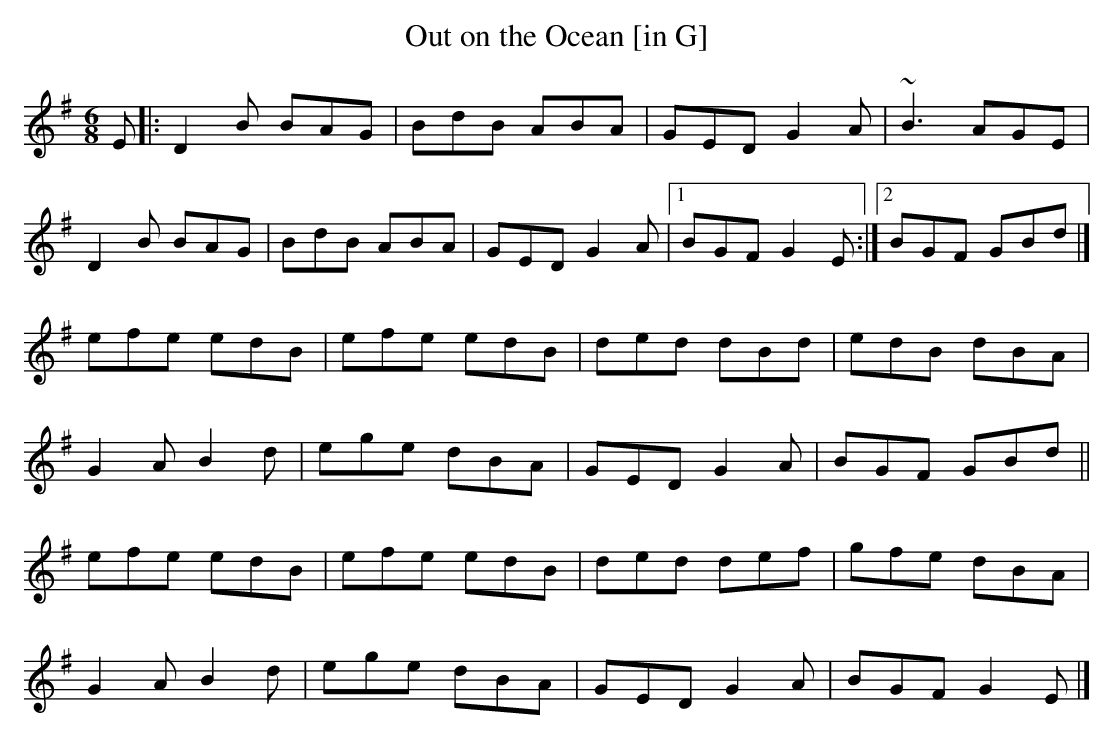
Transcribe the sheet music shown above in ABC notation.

X:1
T:Out on the Ocean [in G]
M:6/8
L:1/8
K:G
E[|:D2B BAG|BdB ABA|GED G2A|~B3 AGE|!
D2B BAG|BdB ABA|GED G2A|1BGF G2E:|2BGF GBd|]!
efe edB|efe edB|ded dBd|edB dBA|!
G2A B2d|ege dBA|GED G2A|BGF GBd||!
efe edB|efe edB|ded def|gfe dBA|!
G2A B2d|ege dBA|GED G2A|BGF G2E|]!
